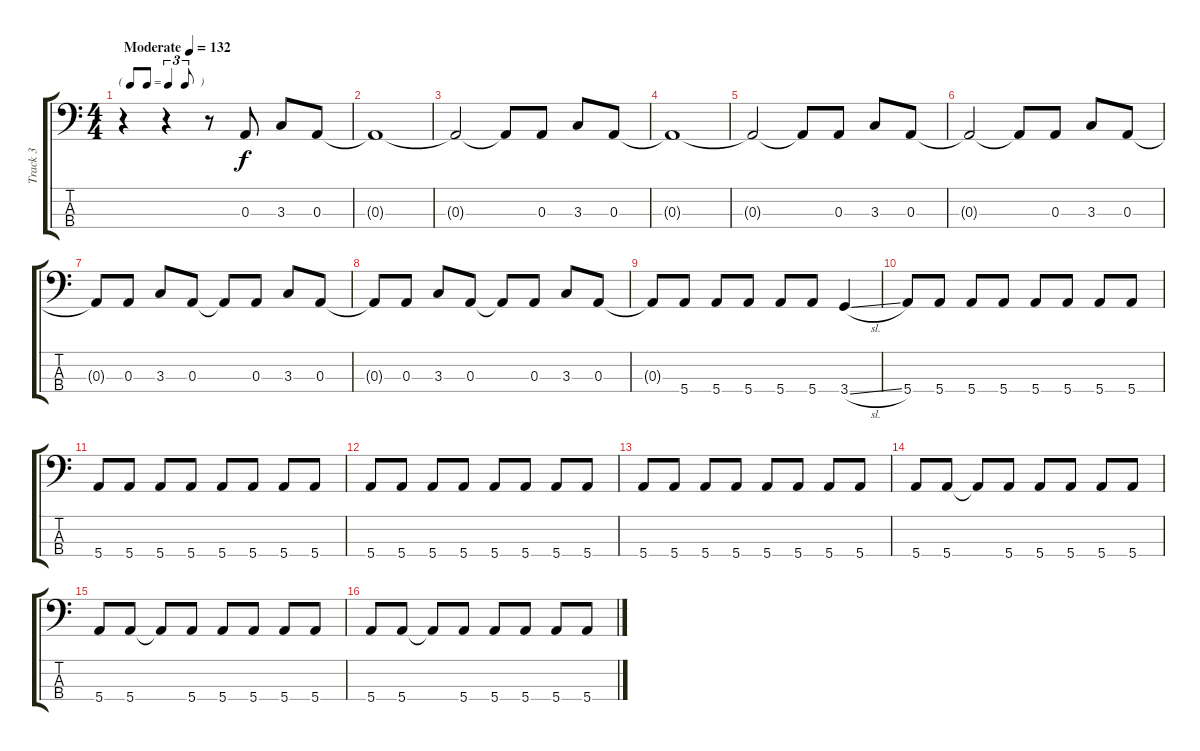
\track ("Track 3" "Track 3") {instrument electricbassfinger}
\staff {score tabs}
\tuning (G2 D2 A1 E1) {hide}
\ts (4 4)
\tf triplet8th
\tempo (132 "Moderate")
\clef f4
\ks c
r.4{dy f instrument electricbassfinger} r.4 r.8 0.3.8 3.3.8 0.3.8 |
0.3{t}.1 |
0.3{t}.2 0.3{t}.8 0.3.8 3.3.8 0.3.8 |
0.3{t}.1 |
0.3{t}.2 0.3{t}.8 0.3.8 3.3.8 0.3.8 |
0.3{t}.2 0.3{t}.8 0.3.8 3.3.8 0.3.8 |
0.3{t}.8 0.3.8 3.3.8 0.3.8 0.3{t}.8 0.3.8 3.3.8 0.3.8 |
0.3{t}.8 0.3.8 3.3.8 0.3.8 0.3{t}.8 0.3.8 3.3.8 0.3.8 |
0.3{t}.8 5.4.8 5.4.8 5.4.8 5.4.8 5.4.8 3.4{sl}.4 |
5.4.8 5.4.8 5.4.8 5.4.8 5.4.8 5.4.8 5.4.8 5.4.8 |
5.4.8 5.4.8 5.4.8 5.4.8 5.4.8 5.4.8 5.4.8 5.4.8 |
5.4.8 5.4.8 5.4.8 5.4.8 5.4.8 5.4.8 5.4.8 5.4.8 |
5.4.8 5.4.8 5.4.8 5.4.8 5.4.8 5.4.8 5.4.8 5.4.8 |
5.4.8 5.4.8 5.4{t}.8 5.4.8 5.4.8 5.4.8 5.4.8 5.4.8 |
5.4.8 5.4.8 5.4{t}.8 5.4.8 5.4.8 5.4.8 5.4.8 5.4.8 |
5.4.8 5.4.8 5.4{t}.8 5.4.8 5.4.8 5.4.8 5.4.8 5.4.8
